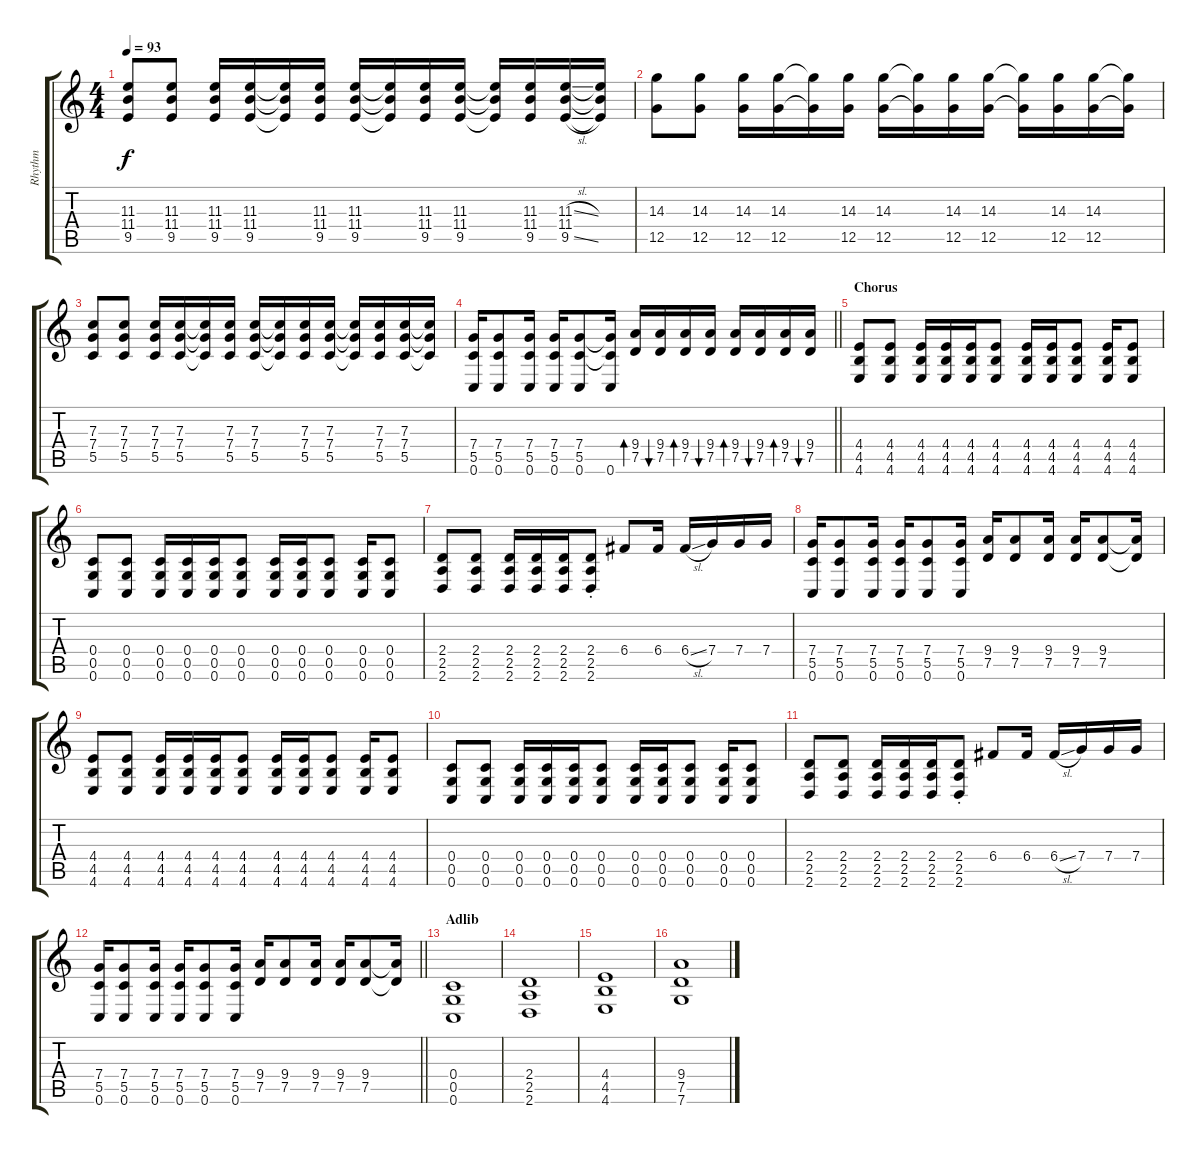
\track ("Rhythm" "Rhythm") {instrument acousticguitarsteel}
\staff {score tabs}
\tuning (D4 A3 F3 C3 G2 C2) {hide}
\ts (4 4)
\tempo 93
\clef g2
\ks c
(11.3 11.4 9.5).8{dy f} (11.3 11.4 9.5).8 (11.3 11.4 9.5).16 (11.3 11.4 9.5).16 (11.3{t} 11.4{t} 9.5{t}).16 (11.3 11.4 9.5).16 (11.3 11.4 9.5).16 (11.3{t} 11.4{t} 9.5{t}).16 (11.3 11.4 9.5).16 (11.3 11.4 9.5).16 (11.3{t} 11.4{t} 9.5{t}).16 (11.3 11.4 9.5).16 (11.3{sl} 11.4 9.5{sl}).16 (11.3{t} 11.4{t} 9.5{t}).16 |
(14.3 12.5).8 (14.3 12.5).8 (14.3 12.5).16 (14.3 12.5).16 (14.3{t} 12.5{t}).16 (14.3 12.5).16 (14.3 12.5).16 (14.3{t} 12.5{t}).16 (14.3 12.5).16 (14.3 12.5).16 (14.3{t} 12.5{t}).16 (14.3 12.5).16 (14.3 12.5).16 (14.3{t} 12.5{t}).16 |
(7.3 7.4 5.5).8 (7.3 7.4 5.5).8 (7.3 7.4 5.5).16 (7.3 7.4 5.5).16 (7.3{t} 7.4{t} 5.5{t}).16 (7.3 7.4 5.5).16 (7.3 7.4 5.5).16 (7.3{t} 7.4{t} 5.5{t}).16 (7.3 7.4 5.5).16 (7.3 7.4 5.5).16 (7.3{t} 7.4{t} 5.5{t}).16 (7.3 7.4 5.5).16 (7.3 7.4 5.5).16 (7.3{t} 7.4{t} 5.5{t}).16 |
\barLineRight lightlight
(7.4 5.5 0.6).16 (7.4 5.5 0.6).8 (7.4 5.5 0.6).16 (7.4 5.5 0.6).16 (7.4 5.5 0.6).8 (7.4{t} 5.5{t} 0.6).16 (9.4 7.5).16{bd 60} (9.4 7.5).16{bu 60} (9.4 7.5).16{bd 60} (9.4 7.5).16{bu 60} (9.4 7.5).16{bd 60} (9.4 7.5).16{bu 60} (9.4 7.5).16{bd 60} (9.4 7.5).16{bu 60} |
\section ("" "Chorus")
(4.4 4.5 4.6).8 (4.4 4.5 4.6).8 (4.4 4.5 4.6).16 (4.4 4.5 4.6).16 (4.4 4.5 4.6).16 (4.4 4.5 4.6).8 (4.4 4.5 4.6).16 (4.4 4.5 4.6).16 (4.4 4.5 4.6).8 (4.4 4.5 4.6).16 (4.4 4.5 4.6).8 |
(0.4 0.5 0.6).8 (0.4 0.5 0.6).8 (0.4 0.5 0.6).16 (0.4 0.5 0.6).16 (0.4 0.5 0.6).16 (0.4 0.5 0.6).8 (0.4 0.5 0.6).16 (0.4 0.5 0.6).16 (0.4 0.5 0.6).8 (0.4 0.5 0.6).16 (0.4 0.5 0.6).8 |
(2.4 2.5 2.6).8 (2.4 2.5 2.6).8 (2.4 2.5 2.6).16 (2.4 2.5 2.6).16 (2.4 2.5 2.6).16 (2.4{st} 2.5{st} 2.6{st}).8 6.4.8 6.4.16 6.4{sl}.16 7.4.16 7.4.16 7.4.16 |
(7.4 5.5 0.6).16 (7.4 5.5 0.6).8 (7.4 5.5 0.6).16 (7.4 5.5 0.6).16 (7.4 5.5 0.6).8 (7.4 5.5 0.6).16 (9.4 7.5).16 (9.4 7.5).8 (9.4 7.5).16 (9.4 7.5).16 (9.4 7.5).8 (9.4{t} 7.5{t}).16 |
(4.4 4.5 4.6).8 (4.4 4.5 4.6).8 (4.4 4.5 4.6).16 (4.4 4.5 4.6).16 (4.4 4.5 4.6).16 (4.4 4.5 4.6).8 (4.4 4.5 4.6).16 (4.4 4.5 4.6).16 (4.4 4.5 4.6).8 (4.4 4.5 4.6).16 (4.4 4.5 4.6).8 |
(0.4 0.5 0.6).8 (0.4 0.5 0.6).8 (0.4 0.5 0.6).16 (0.4 0.5 0.6).16 (0.4 0.5 0.6).16 (0.4 0.5 0.6).8 (0.4 0.5 0.6).16 (0.4 0.5 0.6).16 (0.4 0.5 0.6).8 (0.4 0.5 0.6).16 (0.4 0.5 0.6).8 |
(2.4 2.5 2.6).8 (2.4 2.5 2.6).8 (2.4 2.5 2.6).16 (2.4 2.5 2.6).16 (2.4 2.5 2.6).16 (2.4{st} 2.5{st} 2.6{st}).8 6.4.8 6.4.16 6.4{sl}.16 7.4.16 7.4.16 7.4.16 |
\barLineRight lightlight
(7.4 5.5 0.6).16 (7.4 5.5 0.6).8 (7.4 5.5 0.6).16 (7.4 5.5 0.6).16 (7.4 5.5 0.6).8 (7.4 5.5 0.6).16 (9.4 7.5).16 (9.4 7.5).8 (9.4 7.5).16 (9.4 7.5).16 (9.4 7.5).8 (9.4{t} 7.5{t}).16 |
\section ("" "Adlib")
(0.4 0.5 0.6).1{volume 16} |
(2.4 2.5 2.6).1 |
(4.4 4.5 4.6).1 |
(9.4 7.5 7.6).1
